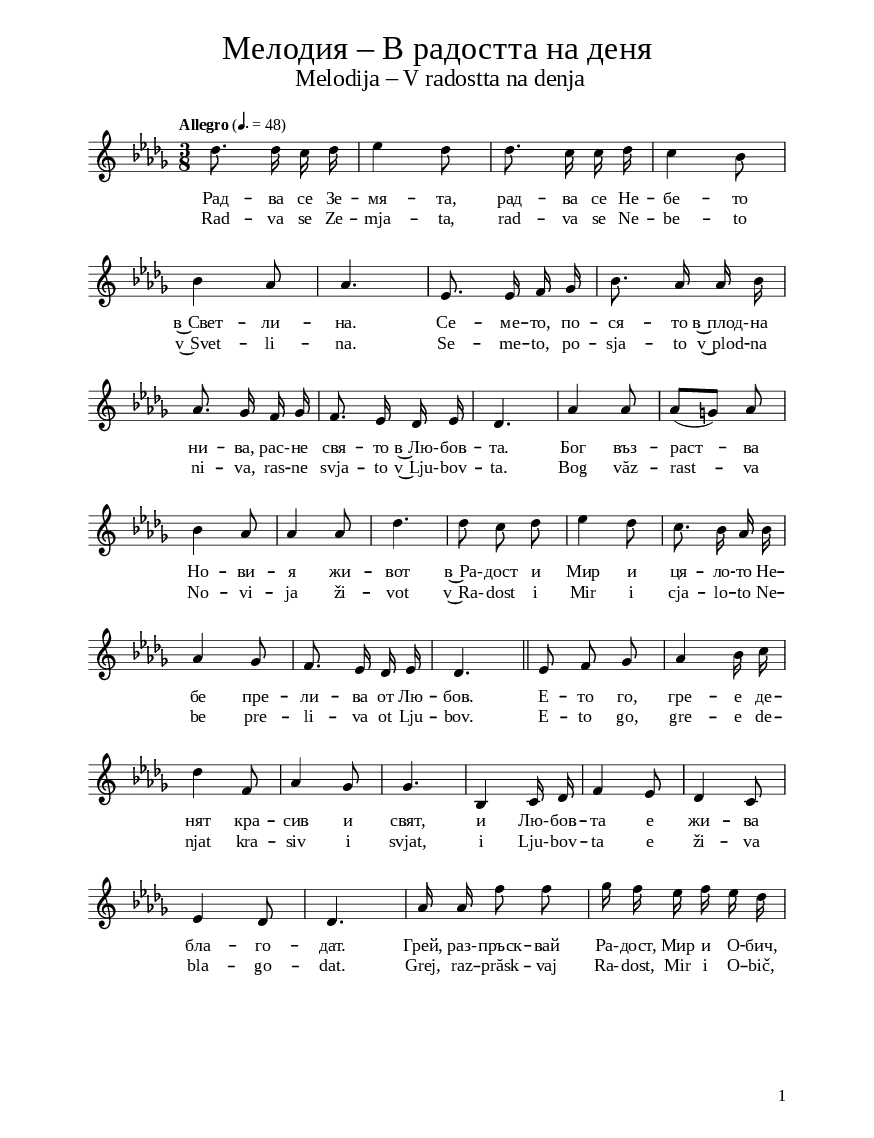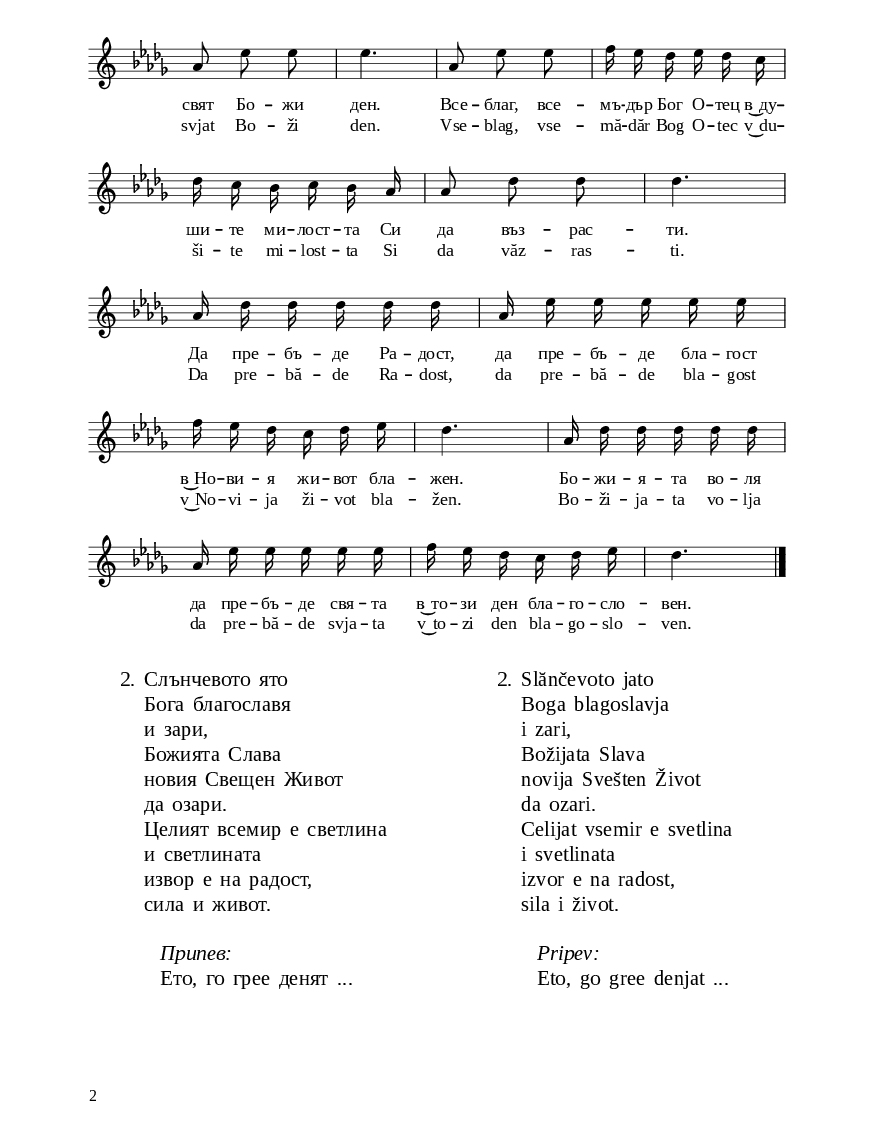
\version "2.24.2"

% include paper part and global functions
\include "include/globals.ily"

\bookpart {
  \label #'ref186
  \tocItem \markup "Мелодия – В радостта... – Melodija – V radostta..."
  \include "include/bookpart-paper.ily"
  \score {
    \include "include/score-layout.ily"

    \new Voice \absolute {
      \clef treble
      \key des \major
      \time 3/8
      \tempoFunc "Allegro" 4. "48"
      \autoBeamOff
      des''8. des''16 c''16 des''16
      | % 2
      es''4 des''8 | % 3
      des''8. c''16 c''16 des''16
      | % 4
      c''4 bes'8 \break | % 5
      bes'4  as'8 | % 6
      as'4. | % 7
      es'8.  es'16  f'16  ges'16  | % 8
      bes'8.  as'16  as'16 bes'16 \break | % 9
      as'8.  ges'16  f'16  ges'16 |

      f'8.  es'16  des'16  es'16 | % 11
      des'4. | % 12
      as'4  as'8   | % 13
      as'8 [(  g'8 )]  as'8 \break| % 14
      bes'4  as'8  | % 15
      as'4  as'8 | % 16
      des''4.  | % 17
      des''8 c''8 des''8 | % 18
      es''4 des''8 | % 19
      c''8. bes'16  as'16 bes'16 \break |

      as'4  ges'8  | % 21
      f'8.  es'16  des'16  es'16 | % 22
      des'4. \bar "||"
      es'8  f'8  ges'8 | % 24
      as'4 bes'16 c''16 \break | % 25
      des''4  f'8 | % 26
      as'4  ges'8 | % 27
      ges'4. | % 28
      bes4  c'16  des'16   | % 29
      f'4  es'8  |
      des'4  c'8  \break | % 31
      es'4  des'8 | % 32
      des'4. | % 33
      as'16  as'16 f''8 f''8 | % 34
      ges''16 f''16 es''16 f''16
      es''16 des''16 \break  | % 35
      as'8 es''8 es''8 | % 36
      es''4.  | % 37
      as'8 es''8 es''8   | % 38
      f''16 es''16 des''16 es''16
      des''16 c''16 \break| % 39
      des''16 c''16 bes'16 c''16
      bes'16  as'16 |
      as'8 des''8 des''8 | % 41
      des''4. \break | % 42
      as'16 des''16 des''16 des''16
      des''16 des''16  | % 43
      as'16 es''16 es''16 es''16
      es''16 es''16 \break | % 44
      f''16 es''16 des''16 c''16
      des''16 es''16 | % 45
      des''4. | % 46
      as'16 des''16 des''16 des''16
      des''16 des''16 \break | % 47
      as'16 es''16 es''16 es''16
      es''16 es''16 | % 48
      f''16 es''16 des''16 c''16
      des''16 es''16 | % 49
      des''4. \bar "|."
    }

    \addlyrics {
      Рад -- ва се Зе -- мя -- та, рад --
      ва се Не -- бе -- то в~Свет -- ли
      -- на. Се -- ме -- то, по -- ся -- то
      "в~плод-" -- на ни -- ва, "рас-" -- не
      свя -- то "в~Лю-" -- бов -- та. Бог
      въз -- раст -- ва Но -- ви -- я
      жи -- вот "в~Ра-" -- дост и Мир и
      ця -- ло -- то Не -- бе пре -- ли --
      ва от Лю -- бов. Е -- то го, гре --
      е де -- нят кра -- сив и свят, и
      "Лю-" -- бов -- та е жи -- ва бла --
      го -- дат. Грей, "раз-" -- "пръск" -- вай
      "Ра-" -- дост, Мир и О -- бич, свят
      Бо -- жи ден. Все -- благ, все --
      мъ -- дър Бог О -- тец в~ду -- ши
      -- те ми -- лост -- та Си да въз --
      рас -- ти. Да пре -- бъ -- де Ра --
      дост, да пре -- бъ -- де бла --
      гост в~Но -- ви -- я жи -- вот бла
      -- жен. Бо -- жи -- я -- та во -- ля
      да пре -- бъ -- де свя -- та в~то
      -- зи ден бла -- го -- сло -- вен.}
 
    \addlyrics {
      Rad -- va se Ze -- mja -- ta, rad --
      va se Ne -- be -- to v~Svet -- li
      -- na. Se -- me -- to, po -- sja -- to
      v~plod -- na ni -- va, ras -- ne
      svja -- to "v~Lju-" -- bov -- ta. Bog
      văz -- rast -- va No -- vi -- ja
      ži -- vot "v~Ra-" -- dost i Mir i
      cja -- lo -- to Ne -- be pre -- li --
      va ot Lju -- bov. E -- to go, gre --
      e de -- njat kra -- siv i svjat, i
      "Lju-" -- bov -- ta e ži -- va bla --
      go -- dat. Grej, raz -- "prăsk" -- vaj
      "Ra-" -- dost, Mir i O -- bič, svjat
      Bo -- ži den. Vse -- blag, vse --
      mă -- dăr Bog O -- tec v~du -- ši
      -- te mi -- lost -- ta Si da văz --
      ras -- ti. Da pre -- bă -- de Ra --
      dost, da pre -- bă -- de bla --
      gost v~No -- vi -- ja ži -- vot bla
      -- žen. Bo -- ži -- ja -- ta vo -- lja
      da pre -- bă -- de svja -- ta v~to
      -- zi den bla -- go -- slo -- ven.}


        \header {
          title = \titleFunc "Мелодия – В радостта на деня" " Melodija – V radostta na denja"
        }

        \midi{}

      } % score

      \markup \fontsize #bgCoupletFontSize {
        \hspace #3
        \override #`(baseline-skip . ,bgCoupletBaselineSkip)
        \column {
          \line {  2. Слънчевото ято}

          \line {   "   " Бога благославя}

          \line {   "   " и зари,}

          \line {   "   " Божията Слава}

          \line {   "   " новия Свещен Живот}

          \line {   "   " да озари.}

          \line {   "   " Целият всемир е светлина}

          \line {   "   " и светлината}

          \line {   "   " извор е на радост,}

          \line {   "   " сила и живот.}
          \line {   "   " }
          \line \italic {   "      " Припев:}
          \line {   "      " Ето, го грее денят ...}


        }

        \hspace #10
        \override #`(baseline-skip . ,bgCoupletBaselineSkip)
        \column {
          \line {  2. Slănčevoto jato}

          \line {   "   " Boga blagoslavja}

          \line {   "   " i zari,}

          \line {   "   " Božijata Slava}

          \line {   "   " novija Svešten Život}

          \line {   "   " da ozari.}

          \line {   "   " Celijat vsemir e svetlina}

          \line {   "   " i svetlinata}

          \line {   "   " izvor e na radost,}

          \line {   "   " sila i život.}
          \line {   "   " }
          \line \italic {   "      " Pripev:}
          \line {   "      " Eto, go gree denjat ...}


        }%column
      } % markup

      \pageBreak

      % include foreign translation(s) of the song
      \version "2.24.2"

\markup \fill-line { \fontsize #deTitleFontSize "Melodie – In der Freude des Tages" }
\markup \null
\markup \null
\markup \fontsize #deCoupletFontSize {
  \hspace #12
  \override #`(baseline-skip . ,deCoupletBaselineSkip)

  \column {
    \line { " " }


 \line { 1.  Die Erde freut sich,}

 \line { "   "der Himmel freut sich im Licht.}

 \line { "   "Das Korn, in den fruchbaren Acker gesät,}

 \line { "   "gedeiht heilig in der Liebe [Ljubov]. }

 \line { "   "Gott lässt das neue Leben wachsen}

 \line { "   "in Freude und Frieden}

 \line { "   "und der ganze Himmel fließt von Liebe [Ljubov] über.}
 \line { " "}

 \line \italic { "   "Refrain:}

 \line { "   "Nun leuchtet der Tag schön und heilig,}

 \line { "   "und die Liebe ist ein lebendiger Segen.}

 \line { "   "Leuchte, verbreite Freude, Frieden und Liebe [Obič],}

 \line { "   "heiliger, göttlicher Tag. }

 \line { "   "Allgütiger, allweiser Gottvater,}

 \line { "   "möge Er seine Gnade in den Seelen mehren.}

 \line { "   "Auf dass die Freude ewig währe,}

 \line { "   "auf dass die Güte ewig währe}

 \line { "   "im neuen seligen Leben.}

 \line { "   "Möge der göttliche Wille an diesem }

 \line { "   "gesegneten Tag auf ewig heilig sein.}
 \line { " "}

 \line { 2. Der Schwarm aus der Sonne segnet und sprüht,}

 \line { "   "damit der göttliche Ruhm das heilige Leben erleuchtet. }

 \line { "   "Die ganze Welt ist Licht und das Licht}

 \line { "   "ist Quelle von Freude, Kraft und Leben.}


\line { " " }

\line \italic {"   " Refrain ...}

 \line { "   "Nun leuchtet der Tag...}

 }
}


    } % bookpart

    % Più mosso
    %
